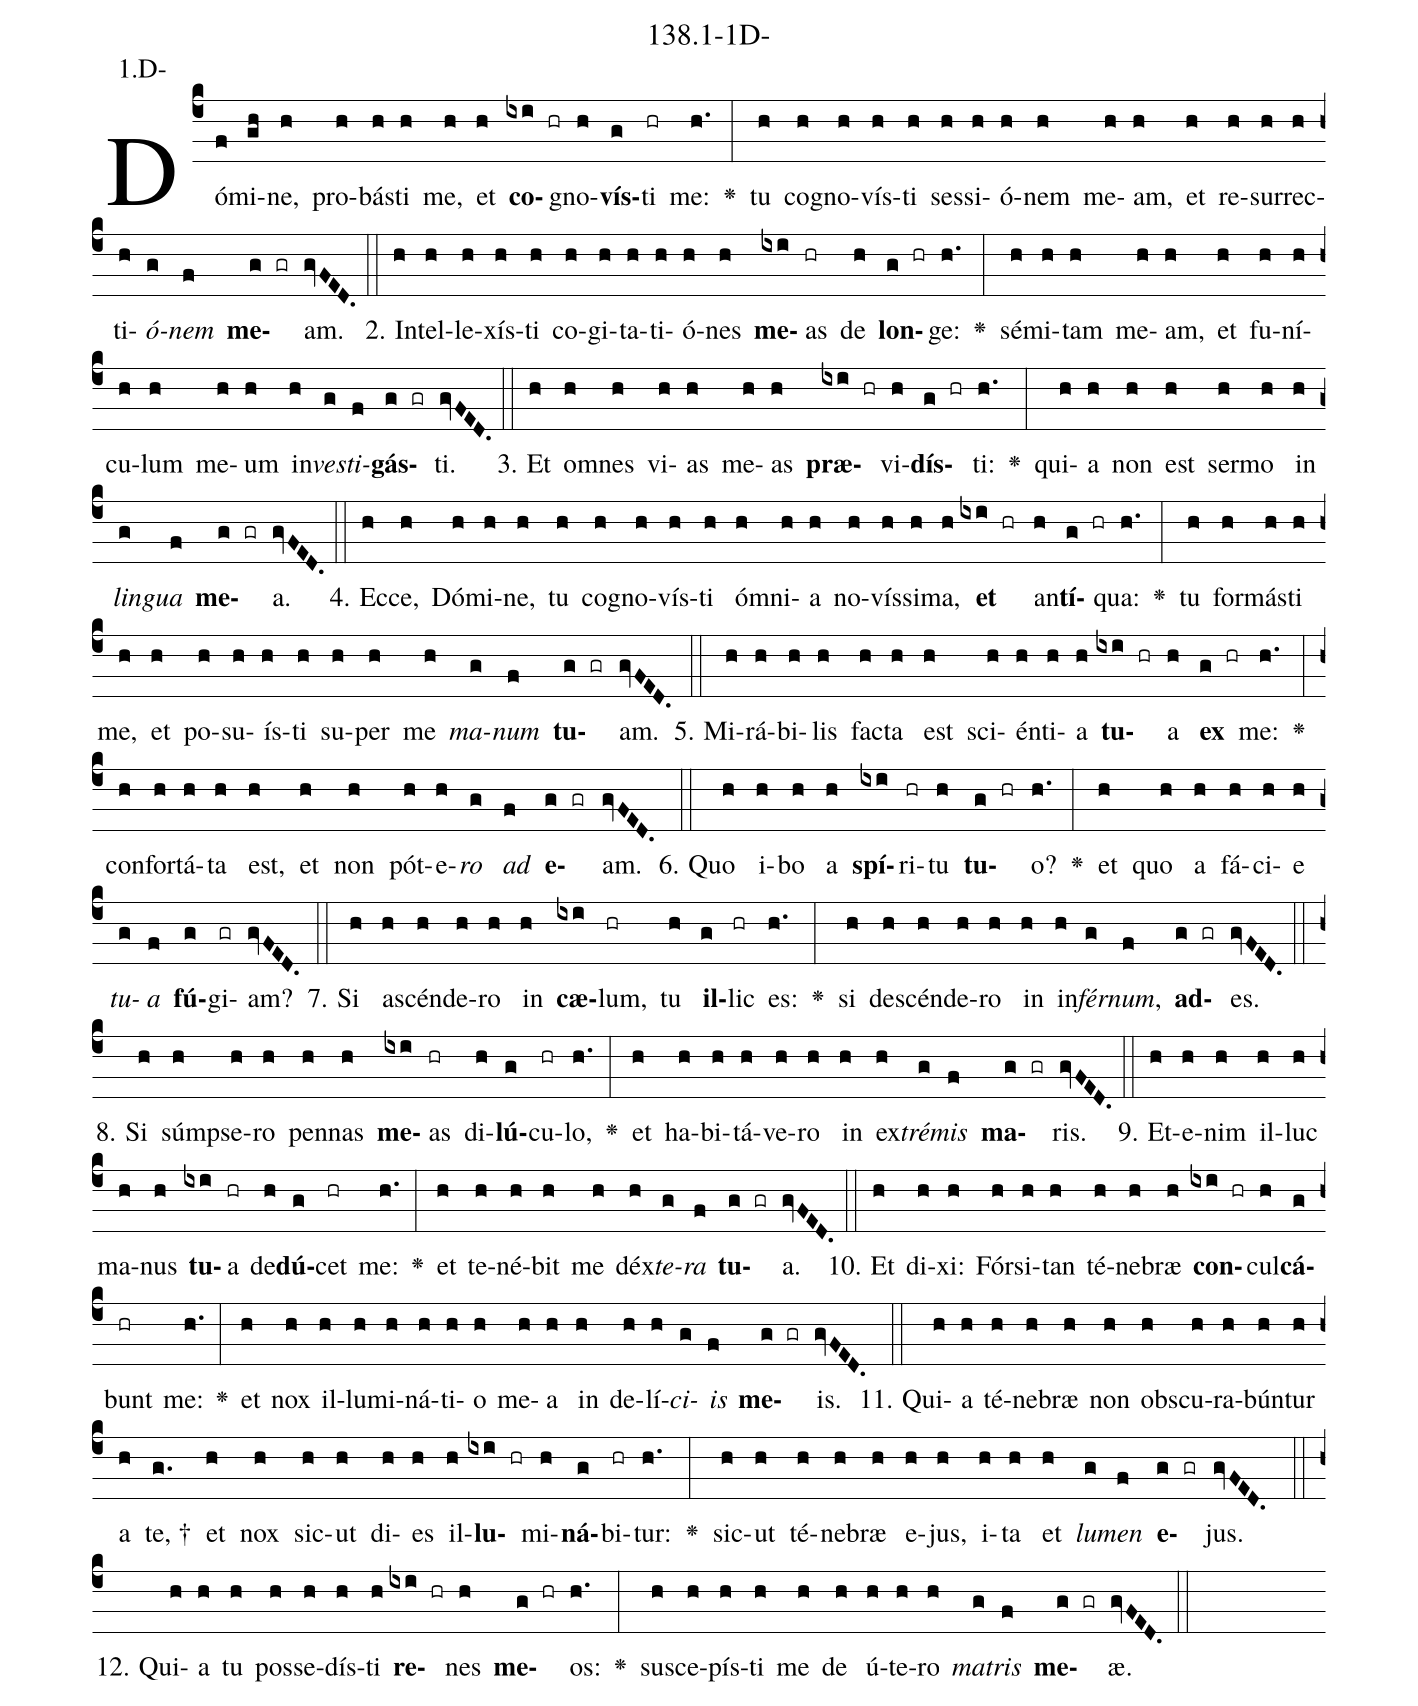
name: 138.1-1D-;
annotation: 1.D-;
%%
(c4)Dó(f)mi(gh)ne,(h) pro(h)bás(h)ti(h) me,(h) et(h) <b>co</b>(ixi hr)gno(h)<b>vís</b>(g)ti(hr) me:(h.) <v>\greheightstar</v>(:) tu(h) co(h)gno(h)vís(h)ti(h) ses(h)si(h)ó(h)nem(h) me(h)am,(h) et(h) re(h)sur(h)rec(h)ti(h)<i>ó</i>(g)<i>nem</i>(f) <b>me</b>(g gr)am.(gvFED.) (::)
2. In(h)tel(h)le(h)xís(h)ti(h) co(h)gi(h)ta(h)ti(h)ó(h)nes(h) <b>me</b>(ixi)as(hr) de(h) <b>lon</b>(g hr)ge:(h.) <v>\greheightstar</v>(:) sé(h)mi(h)tam(h) me(h)am,(h) et(h) fu(h)ní(h)cu(h)lum(h) me(h)um(h) in(h)<i>ves</i>(g)<i>ti</i>(f)<b>gás</b>(g gr)ti.(gvFED.) (::)
3. Et(h) om(h)nes(h) vi(h)as(h) me(h)as(h) <b>præ</b>(ixi hr)vi(h)<b>dís</b>(g hr)ti:(h.) <v>\greheightstar</v>(:) qui(h)a(h) non(h) est(h) ser(h)mo(h) in(h) <i>lin</i>(g)<i>gua</i>(f) <b>me</b>(g gr)a.(gvFED.) (::)
4. Ec(h)ce,(h) Dó(h)mi(h)ne,(h) tu(h) co(h)gno(h)vís(h)ti(h) óm(h)ni(h)a(h) no(h)vís(h)si(h)ma,(h) <b>et</b>(ixi hr) an(h)<b>tí</b>(g hr)qua:(h.) <v>\greheightstar</v>(:) tu(h) for(h)más(h)ti(h) me,(h) et(h) po(h)su(h)ís(h)ti(h) su(h)per(h) me(h) <i>ma</i>(g)<i>num</i>(f) <b>tu</b>(g gr)am.(gvFED.) (::)
5. Mi(h)rá(h)bi(h)lis(h) fac(h)ta(h) est(h) sci(h)én(h)ti(h)a(h) <b>tu</b>(ixi hr)a(h) <b>ex</b>(g hr) me:(h.) <v>\greheightstar</v>(:) con(h)for(h)tá(h)ta(h) est,(h) et(h) non(h) pót(h)e(h)<i>ro</i>(g) <i>ad</i>(f) <b>e</b>(g gr)am.(gvFED.) (::)
6. Quo(h) i(h)bo(h) a(h) <b>spí</b>(ixi)ri(hr)tu(h) <b>tu</b>(g hr)o?(h.) <v>\greheightstar</v>(:) et(h) quo(h) a(h) fá(h)ci(h)e(h) <i>tu</i>(g)<i>a</i>(f) <b>fú</b>(g)gi(gr)am?(gvFED.) (::)
7. Si(h) a(h)scén(h)de(h)ro(h) in(h) <b>cæ</b>(ixi)lum,(hr) tu(h) <b>il</b>(g)lic(hr) es:(h.) <v>\greheightstar</v>(:) si(h) de(h)scén(h)de(h)ro(h) in(h) in(h)<i>fér</i>(g)<i>num</i>,(f) <b>ad</b>(g gr)es.(gvFED.) (::)
8. Si(h) súmp(h)se(h)ro(h) pen(h)nas(h) <b>me</b>(ixi)as(hr) di(h)<b>lú</b>(g)cu(hr)lo,(h.) <v>\greheightstar</v>(:) et(h) ha(h)bi(h)tá(h)ve(h)ro(h) in(h) ex(h)<i>tré</i>(g)<i>mis</i>(f) <b>ma</b>(g gr)ris.(gvFED.) (::)
9. Et(h)e(h)nim(h) il(h)luc(h) ma(h)nus(h) <b>tu</b>(ixi)a(hr) de(h)<b>dú</b>(g)cet(hr) me:(h.) <v>\greheightstar</v>(:) et(h) te(h)né(h)bit(h) me(h) déx(h)<i>te</i>(g)<i>ra</i>(f) <b>tu</b>(g gr)a.(gvFED.) (::)
10. Et(h) di(h)xi:(h) Fór(h)si(h)tan(h) té(h)ne(h)bræ(h) <b>con</b>(ixi hr)cul(h)<b>cá</b>(g)bunt(hr) me:(h.) <v>\greheightstar</v>(:) et(h) nox(h) il(h)lu(h)mi(h)ná(h)ti(h)o(h) me(h)a(h) in(h) de(h)lí(h)<i>ci</i>(g)<i>is</i>(f) <b>me</b>(g gr)is.(gvFED.) (::)
11. Qui(h)a(h) té(h)ne(h)bræ(h) non(h) obs(h)cu(h)ra(h)bún(h)tur(h) a(h) te, †(g.) et(h) nox(h) sic(h)ut(h) di(h)es(h) il(h)<b>lu</b>(ixi hr)mi(h)<b>ná</b>(g)bi(hr)tur:(h.) <v>\greheightstar</v>(:) sic(h)ut(h) té(h)ne(h)bræ(h) e(h)jus,(h) i(h)ta(h) et(h) <i>lu</i>(g)<i>men</i>(f) <b>e</b>(g gr)jus.(gvFED.) (::)
12. Qui(h)a(h) tu(h) pos(h)se(h)dís(h)ti(h) <b>re</b>(ixi hr)nes(h) <b>me</b>(g hr)os:(h.) <v>\greheightstar</v>(:) su(h)sce(h)pís(h)ti(h) me(h) de(h) ú(h)te(h)ro(h) <i>ma</i>(g)<i>tris</i>(f) <b>me</b>(g gr)æ.(gvFED.) (::)
